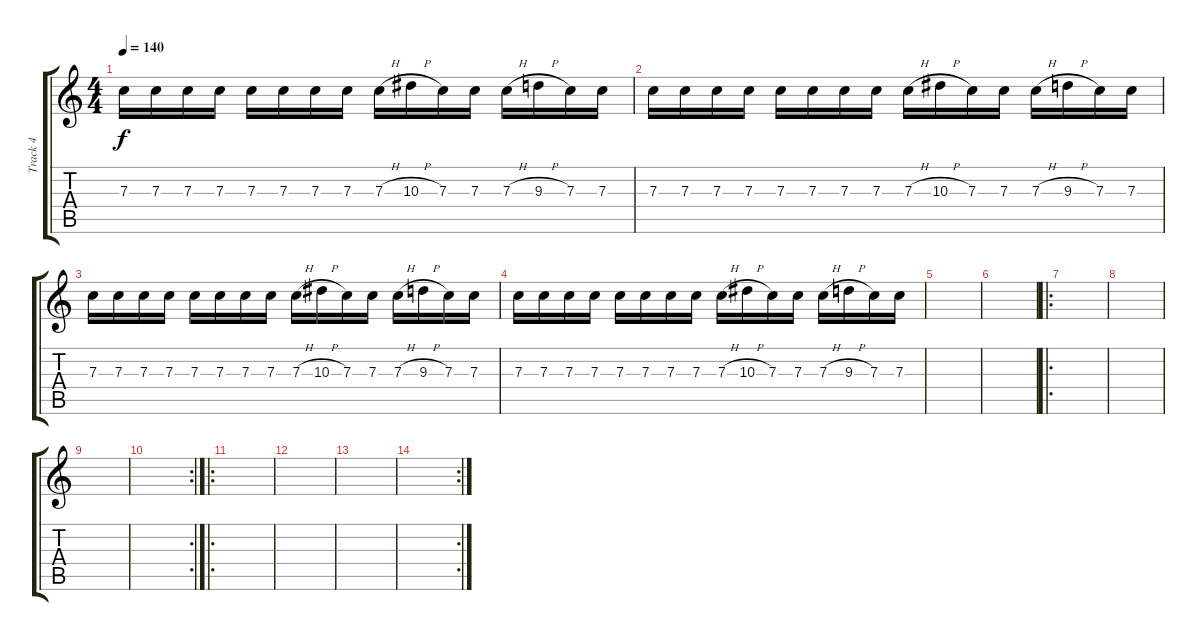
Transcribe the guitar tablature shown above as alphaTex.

\track ("Track 4" "Track 4") {instrument overdrivenguitar}
\staff {score tabs}
\tuning (D4 A3 F3 C3 G2 C2) {hide}
\ts (4 4)
\tempo 140
\clef g2
\ks c
7.3.16{dy f volume 11} 7.3.16 7.3.16 7.3.16 7.3.16 7.3.16 7.3.16 7.3.16 7.3{h}.16 10.3{h}.16 7.3.16 7.3.16 7.3{h}.16 9.3{h}.16 7.3.16 7.3.16 |
7.3.16{volume 11} 7.3.16 7.3.16 7.3.16 7.3.16 7.3.16 7.3.16 7.3.16 7.3{h}.16 10.3{h}.16 7.3.16 7.3.16 7.3{h}.16 9.3{h}.16 7.3.16 7.3.16 |
7.3.16{volume 11} 7.3.16 7.3.16 7.3.16 7.3.16 7.3.16 7.3.16 7.3.16 7.3{h}.16 10.3{h}.16 7.3.16 7.3.16 7.3{h}.16 9.3{h}.16 7.3.16 7.3.16 |
7.3.16{volume 11} 7.3.16 7.3.16 7.3.16 7.3.16 7.3.16 7.3.16 7.3.16 7.3{h}.16 10.3{h}.16 7.3.16 7.3.16 7.3{h}.16 9.3{h}.16 7.3.16 7.3.16 |
|
|
\ro
|
|
|
\rc 2
|
\ro
|
|
|
\rc 2
